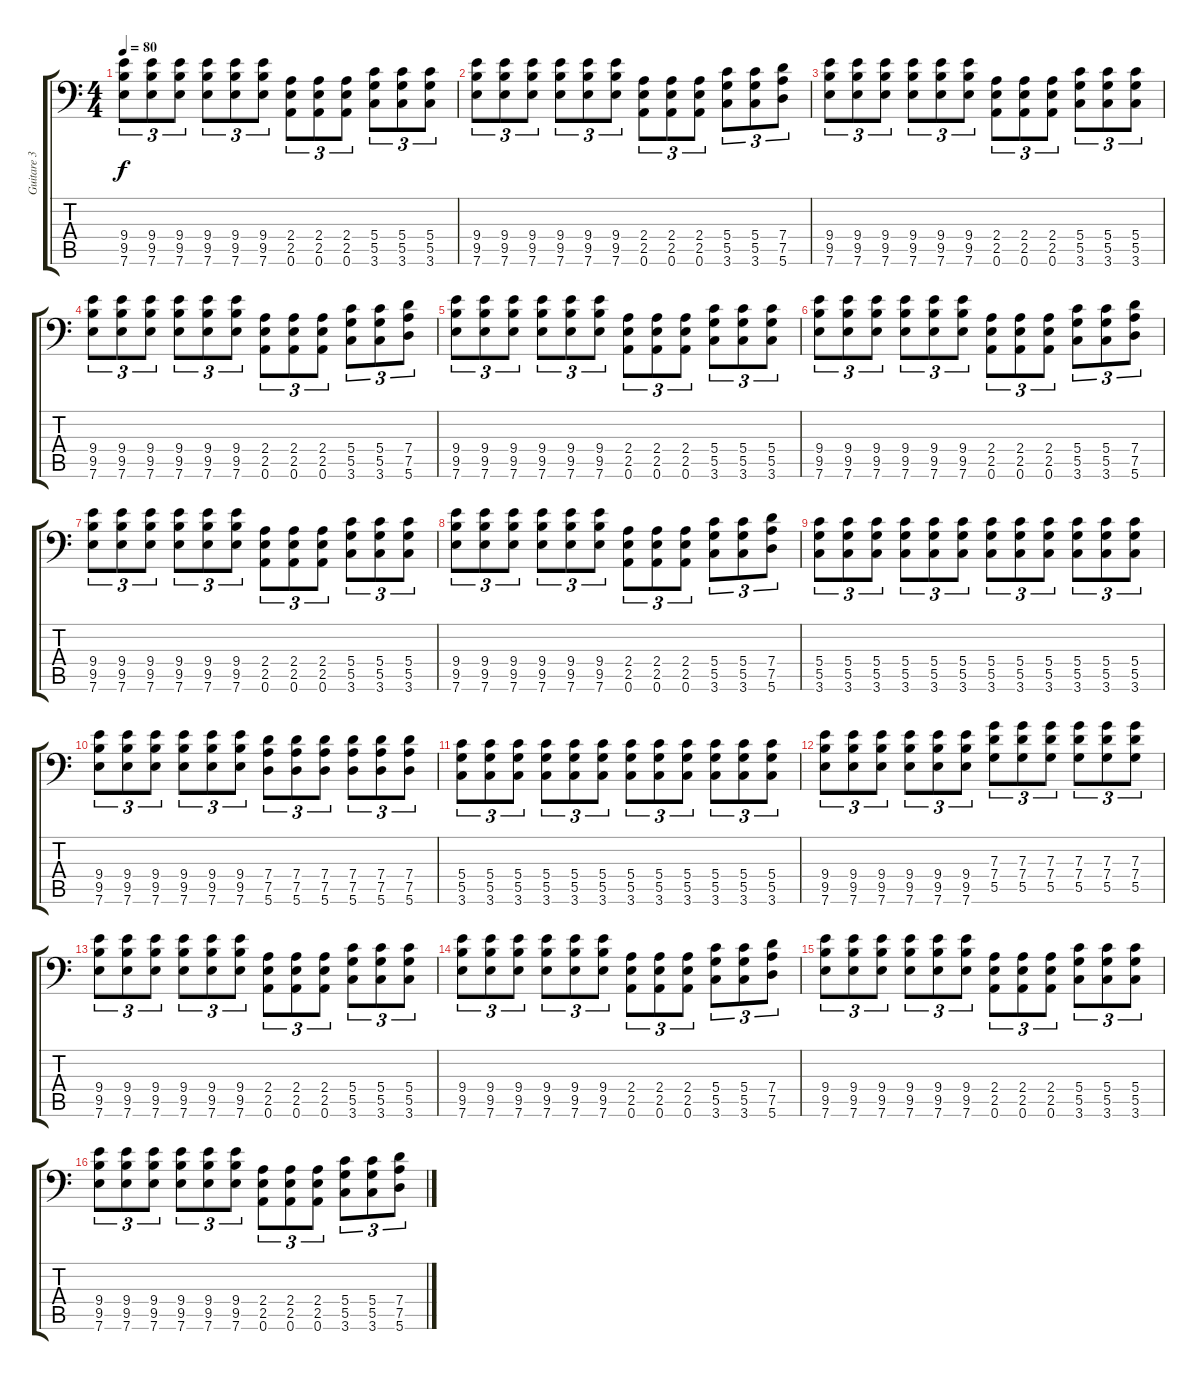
\track ("Guitare 3" "Guitare 3") {instrument distortionguitar}
\staff {score tabs}
\tuning (A3 E3 C3 G2 D2 A1) {hide}
\ts (4 4)
\tempo 80
\clef f4
\ks c
(9.4 9.5 7.6).8{tu (3 2) dy f instrument distortionguitar} (9.4 9.5 7.6).8{tu (3 2)} (9.4 9.5 7.6).8{tu (3 2)} (9.4 9.5 7.6).8{tu (3 2)} (9.4 9.5 7.6).8{tu (3 2)} (9.4 9.5 7.6).8{tu (3 2)} (2.4 2.5 0.6).8{tu (3 2)} (2.4 2.5 0.6).8{tu (3 2)} (2.4 2.5 0.6).8{tu (3 2)} (5.4 5.5 3.6).8{tu (3 2)} (5.4 5.5 3.6).8{tu (3 2)} (5.4 5.5 3.6).8{tu (3 2)} |
(9.4 9.5 7.6).8{tu (3 2)} (9.4 9.5 7.6).8{tu (3 2)} (9.4 9.5 7.6).8{tu (3 2)} (9.4 9.5 7.6).8{tu (3 2)} (9.4 9.5 7.6).8{tu (3 2)} (9.4 9.5 7.6).8{tu (3 2)} (2.4 2.5 0.6).8{tu (3 2)} (2.4 2.5 0.6).8{tu (3 2)} (2.4 2.5 0.6).8{tu (3 2)} (5.4 5.5 3.6).8{tu (3 2)} (5.4 5.5 3.6).8{tu (3 2)} (7.4 7.5 5.6).8{tu (3 2)} |
(9.4 9.5 7.6).8{tu (3 2)} (9.4 9.5 7.6).8{tu (3 2)} (9.4 9.5 7.6).8{tu (3 2)} (9.4 9.5 7.6).8{tu (3 2)} (9.4 9.5 7.6).8{tu (3 2)} (9.4 9.5 7.6).8{tu (3 2)} (2.4 2.5 0.6).8{tu (3 2)} (2.4 2.5 0.6).8{tu (3 2)} (2.4 2.5 0.6).8{tu (3 2)} (5.4 5.5 3.6).8{tu (3 2)} (5.4 5.5 3.6).8{tu (3 2)} (5.4 5.5 3.6).8{tu (3 2)} |
(9.4 9.5 7.6).8{tu (3 2)} (9.4 9.5 7.6).8{tu (3 2)} (9.4 9.5 7.6).8{tu (3 2)} (9.4 9.5 7.6).8{tu (3 2)} (9.4 9.5 7.6).8{tu (3 2)} (9.4 9.5 7.6).8{tu (3 2)} (2.4 2.5 0.6).8{tu (3 2)} (2.4 2.5 0.6).8{tu (3 2)} (2.4 2.5 0.6).8{tu (3 2)} (5.4 5.5 3.6).8{tu (3 2)} (5.4 5.5 3.6).8{tu (3 2)} (7.4 7.5 5.6).8{tu (3 2)} |
(9.4 9.5 7.6).8{tu (3 2)} (9.4 9.5 7.6).8{tu (3 2)} (9.4 9.5 7.6).8{tu (3 2)} (9.4 9.5 7.6).8{tu (3 2)} (9.4 9.5 7.6).8{tu (3 2)} (9.4 9.5 7.6).8{tu (3 2)} (2.4 2.5 0.6).8{tu (3 2)} (2.4 2.5 0.6).8{tu (3 2)} (2.4 2.5 0.6).8{tu (3 2)} (5.4 5.5 3.6).8{tu (3 2)} (5.4 5.5 3.6).8{tu (3 2)} (5.4 5.5 3.6).8{tu (3 2)} |
(9.4 9.5 7.6).8{tu (3 2)} (9.4 9.5 7.6).8{tu (3 2)} (9.4 9.5 7.6).8{tu (3 2)} (9.4 9.5 7.6).8{tu (3 2)} (9.4 9.5 7.6).8{tu (3 2)} (9.4 9.5 7.6).8{tu (3 2)} (2.4 2.5 0.6).8{tu (3 2)} (2.4 2.5 0.6).8{tu (3 2)} (2.4 2.5 0.6).8{tu (3 2)} (5.4 5.5 3.6).8{tu (3 2)} (5.4 5.5 3.6).8{tu (3 2)} (7.4 7.5 5.6).8{tu (3 2)} |
(9.4 9.5 7.6).8{tu (3 2)} (9.4 9.5 7.6).8{tu (3 2)} (9.4 9.5 7.6).8{tu (3 2)} (9.4 9.5 7.6).8{tu (3 2)} (9.4 9.5 7.6).8{tu (3 2)} (9.4 9.5 7.6).8{tu (3 2)} (2.4 2.5 0.6).8{tu (3 2)} (2.4 2.5 0.6).8{tu (3 2)} (2.4 2.5 0.6).8{tu (3 2)} (5.4 5.5 3.6).8{tu (3 2)} (5.4 5.5 3.6).8{tu (3 2)} (5.4 5.5 3.6).8{tu (3 2)} |
(9.4 9.5 7.6).8{tu (3 2)} (9.4 9.5 7.6).8{tu (3 2)} (9.4 9.5 7.6).8{tu (3 2)} (9.4 9.5 7.6).8{tu (3 2)} (9.4 9.5 7.6).8{tu (3 2)} (9.4 9.5 7.6).8{tu (3 2)} (2.4 2.5 0.6).8{tu (3 2)} (2.4 2.5 0.6).8{tu (3 2)} (2.4 2.5 0.6).8{tu (3 2)} (5.4 5.5 3.6).8{tu (3 2)} (5.4 5.5 3.6).8{tu (3 2)} (7.4 7.5 5.6).8{tu (3 2)} |
(5.4 5.5 3.6).8{tu (3 2)} (5.4 5.5 3.6).8{tu (3 2)} (5.4 5.5 3.6).8{tu (3 2)} (5.4 5.5 3.6).8{tu (3 2)} (5.4 5.5 3.6).8{tu (3 2)} (5.4 5.5 3.6).8{tu (3 2)} (5.4 5.5 3.6).8{tu (3 2)} (5.4 5.5 3.6).8{tu (3 2)} (5.4 5.5 3.6).8{tu (3 2)} (5.4 5.5 3.6).8{tu (3 2)} (5.4 5.5 3.6).8{tu (3 2)} (5.4 5.5 3.6).8{tu (3 2)} |
(9.4 9.5 7.6).8{tu (3 2)} (9.4 9.5 7.6).8{tu (3 2)} (9.4 9.5 7.6).8{tu (3 2)} (9.4 9.5 7.6).8{tu (3 2)} (9.4 9.5 7.6).8{tu (3 2)} (9.4 9.5 7.6).8{tu (3 2)} (7.4 7.5 5.6).8{tu (3 2)} (7.4 7.5 5.6).8{tu (3 2)} (7.4 7.5 5.6).8{tu (3 2)} (7.4 7.5 5.6).8{tu (3 2)} (7.4 7.5 5.6).8{tu (3 2)} (7.4 7.5 5.6).8{tu (3 2)} |
(5.4 5.5 3.6).8{tu (3 2)} (5.4 5.5 3.6).8{tu (3 2)} (5.4 5.5 3.6).8{tu (3 2)} (5.4 5.5 3.6).8{tu (3 2)} (5.4 5.5 3.6).8{tu (3 2)} (5.4 5.5 3.6).8{tu (3 2)} (5.4 5.5 3.6).8{tu (3 2)} (5.4 5.5 3.6).8{tu (3 2)} (5.4 5.5 3.6).8{tu (3 2)} (5.4 5.5 3.6).8{tu (3 2)} (5.4 5.5 3.6).8{tu (3 2)} (5.4 5.5 3.6).8{tu (3 2)} |
(9.4 9.5 7.6).8{tu (3 2)} (9.4 9.5 7.6).8{tu (3 2)} (9.4 9.5 7.6).8{tu (3 2)} (9.4 9.5 7.6).8{tu (3 2)} (9.4 9.5 7.6).8{tu (3 2)} (9.4 9.5 7.6).8{tu (3 2)} (7.3 7.4 5.5).8{tu (3 2)} (7.3 7.4 5.5).8{tu (3 2)} (7.3 7.4 5.5).8{tu (3 2)} (7.3 7.4 5.5).8{tu (3 2)} (7.3 7.4 5.5).8{tu (3 2)} (7.3 7.4 5.5).8{tu (3 2)} |
(9.4 9.5 7.6).8{tu (3 2)} (9.4 9.5 7.6).8{tu (3 2)} (9.4 9.5 7.6).8{tu (3 2)} (9.4 9.5 7.6).8{tu (3 2)} (9.4 9.5 7.6).8{tu (3 2)} (9.4 9.5 7.6).8{tu (3 2)} (2.4 2.5 0.6).8{tu (3 2)} (2.4 2.5 0.6).8{tu (3 2)} (2.4 2.5 0.6).8{tu (3 2)} (5.4 5.5 3.6).8{tu (3 2)} (5.4 5.5 3.6).8{tu (3 2)} (5.4 5.5 3.6).8{tu (3 2)} |
(9.4 9.5 7.6).8{tu (3 2)} (9.4 9.5 7.6).8{tu (3 2)} (9.4 9.5 7.6).8{tu (3 2)} (9.4 9.5 7.6).8{tu (3 2)} (9.4 9.5 7.6).8{tu (3 2)} (9.4 9.5 7.6).8{tu (3 2)} (2.4 2.5 0.6).8{tu (3 2)} (2.4 2.5 0.6).8{tu (3 2)} (2.4 2.5 0.6).8{tu (3 2)} (5.4 5.5 3.6).8{tu (3 2)} (5.4 5.5 3.6).8{tu (3 2)} (7.4 7.5 5.6).8{tu (3 2)} |
(9.4 9.5 7.6).8{tu (3 2)} (9.4 9.5 7.6).8{tu (3 2)} (9.4 9.5 7.6).8{tu (3 2)} (9.4 9.5 7.6).8{tu (3 2)} (9.4 9.5 7.6).8{tu (3 2)} (9.4 9.5 7.6).8{tu (3 2)} (2.4 2.5 0.6).8{tu (3 2)} (2.4 2.5 0.6).8{tu (3 2)} (2.4 2.5 0.6).8{tu (3 2)} (5.4 5.5 3.6).8{tu (3 2)} (5.4 5.5 3.6).8{tu (3 2)} (5.4 5.5 3.6).8{tu (3 2)} |
(9.4 9.5 7.6).8{tu (3 2)} (9.4 9.5 7.6).8{tu (3 2)} (9.4 9.5 7.6).8{tu (3 2)} (9.4 9.5 7.6).8{tu (3 2)} (9.4 9.5 7.6).8{tu (3 2)} (9.4 9.5 7.6).8{tu (3 2)} (2.4 2.5 0.6).8{tu (3 2)} (2.4 2.5 0.6).8{tu (3 2)} (2.4 2.5 0.6).8{tu (3 2)} (5.4 5.5 3.6).8{tu (3 2)} (5.4 5.5 3.6).8{tu (3 2)} (7.4 7.5 5.6).8{tu (3 2)}
